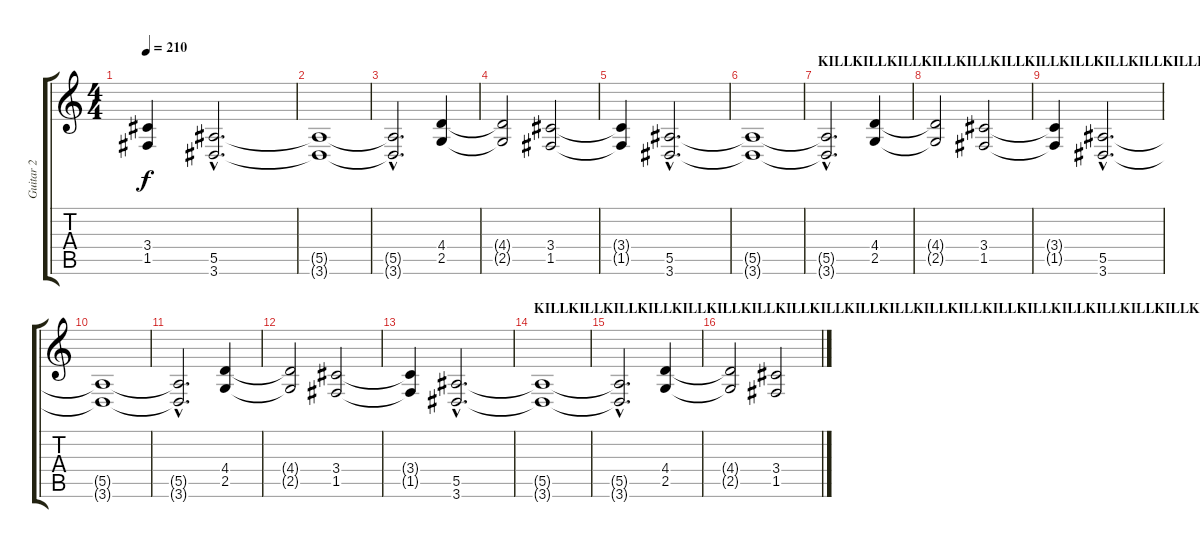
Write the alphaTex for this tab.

\track ("Guitar 2" "Guitar 2") {instrument distortionguitar}
\staff {score tabs}
\tuning (C4 G3 Eb3 Bb2 F2 C2) {hide}
\ts (4 4)
\tempo 210
\clef g2
\ks c
(3.4{t} 1.5{t}).4{dy f} (5.5{hac} 3.6{hac}).2{d} |
(5.5{t} 3.6{t}).1 |
(5.5{hac t} 3.6{hac t}).2{d} (4.4 2.5).4 |
(4.4{t} 2.5{t}).2 (3.4 1.5).2 |
(3.4{t} 1.5{t}).4 (5.5{hac} 3.6{hac}).2{d} |
(5.5{t} 3.6{t}).1 |
\section ("" "KILLKILLKILLKILLKILLKILLKILLKILLKILLKILLKILLKILLKILLKILLKILLKILLKILLKILLKILLKLI")
(5.5{hac t} 3.6{hac t}).2{d} (4.4 2.5).4 |
(4.4{t} 2.5{t}).2 (3.4 1.5).2 |
(3.4{t} 1.5{t}).4 (5.5{hac} 3.6{hac}).2{d} |
(5.5{t} 3.6{t}).1 |
(5.5{hac t} 3.6{hac t}).2{d} (4.4 2.5).4 |
(4.4{t} 2.5{t}).2 (3.4 1.5).2 |
(3.4{t} 1.5{t}).4 (5.5{hac} 3.6{hac}).2{d} |
\section ("" "KILLKILLKILLKILLKILLKILLKILLKILLKILLKILLKILLKILLKILLKILLKILLKILLKILLKILLKILLKILL")
(5.5{t} 3.6{t}).1 |
(5.5{hac t} 3.6{hac t}).2{d} (4.4 2.5).4 |
(4.4{t} 2.5{t}).2 (3.4 1.5).2
